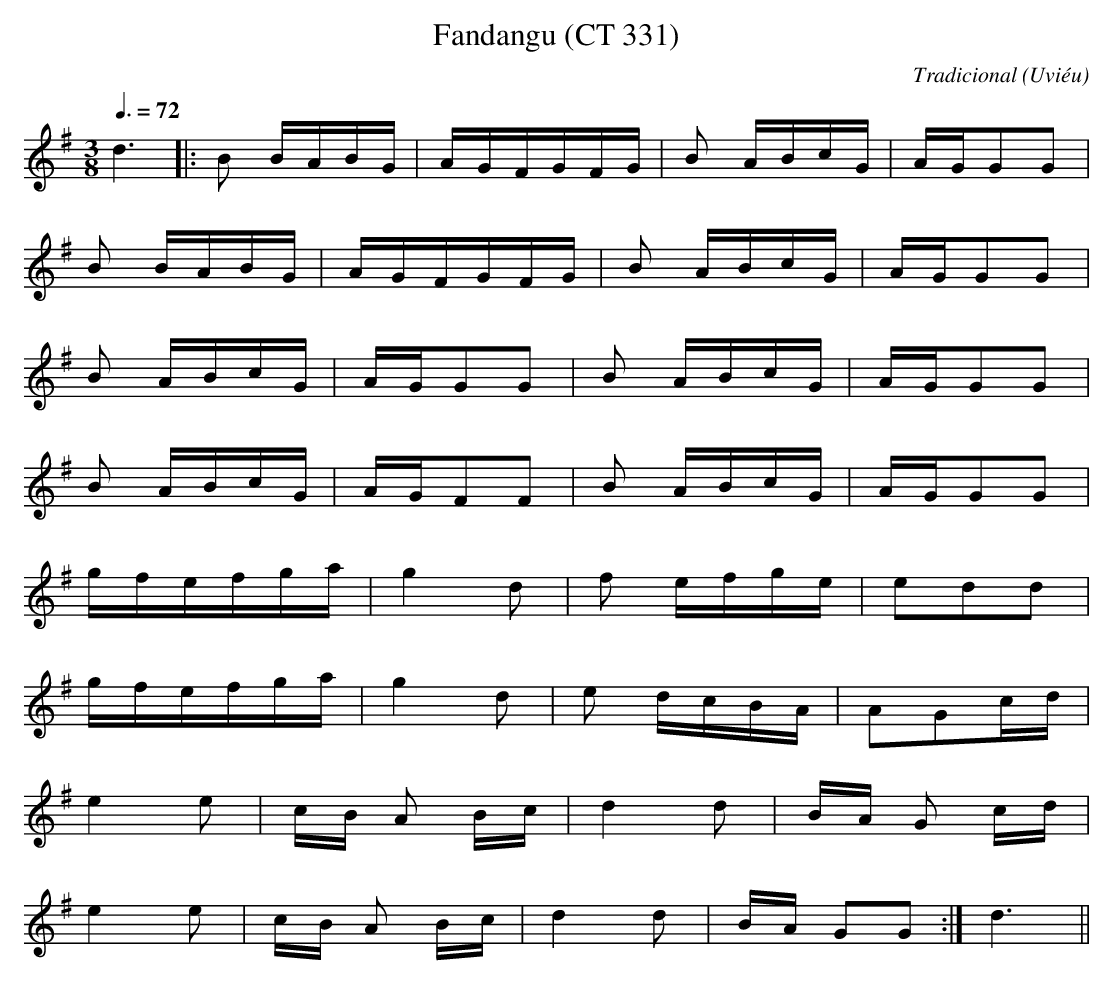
X:1
T:Fandangu (CT 331)
C:Tradicional
O:Uviéu
M:3/8
L:1/8
Q:3/8=72
K:G
d3|:B B/A/B/G/|A/G/F/G/F/G/|B A/B/c/G/|A/G/GG|
B B/A/B/G/|A/G/F/G/F/G/|B A/B/c/G/|A/G/GG|
B A/B/c/G/|A/G/GG|B A/B/c/G/|A/G/GG|
B A/B/c/G/|A/G/FF|B A/B/c/G/|A/G/GG|
g/f/e/f/g/a/|g2 d|f e/f/g/e/|edd|
g/f/e/f/g/a/|g2 d|e d/c/B/A/|AGc/d/|
e2 e|c/B/ A B/c/|d2 d|B/A/ G c/d/|
e2 e|c/B/ A B/c/|d2 d|B/A/ GG:|d3||
